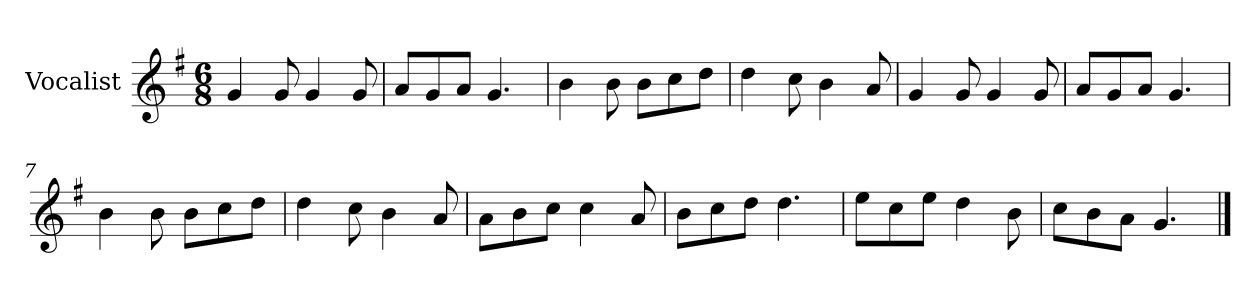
**kern
*part1
*staff1
*I"Vocalist
*k[f#]
*G:
*M6/8
=1
4g
8g
4g
8g
=2
8aL
8g
8aJ
4.g
=3
4b
8b
8bL
8cc
8ddJ
=4
4dd
8cc
4b
8a
=5
4g
8g
4g
8g
=6
8aL
8g
8aJ
4.g
=7
4b
8b
8bL
8cc
8ddJ
=8
4dd
8cc
4b
8a
=9
8aL
8b
8ccJ
4cc
8a
=10
8bL
8cc
8ddJ
4.dd
=11
8eeL
8cc
8eeJ
4dd
8b
=12
8ccL
8b
8aJ
4.g
==
*-
